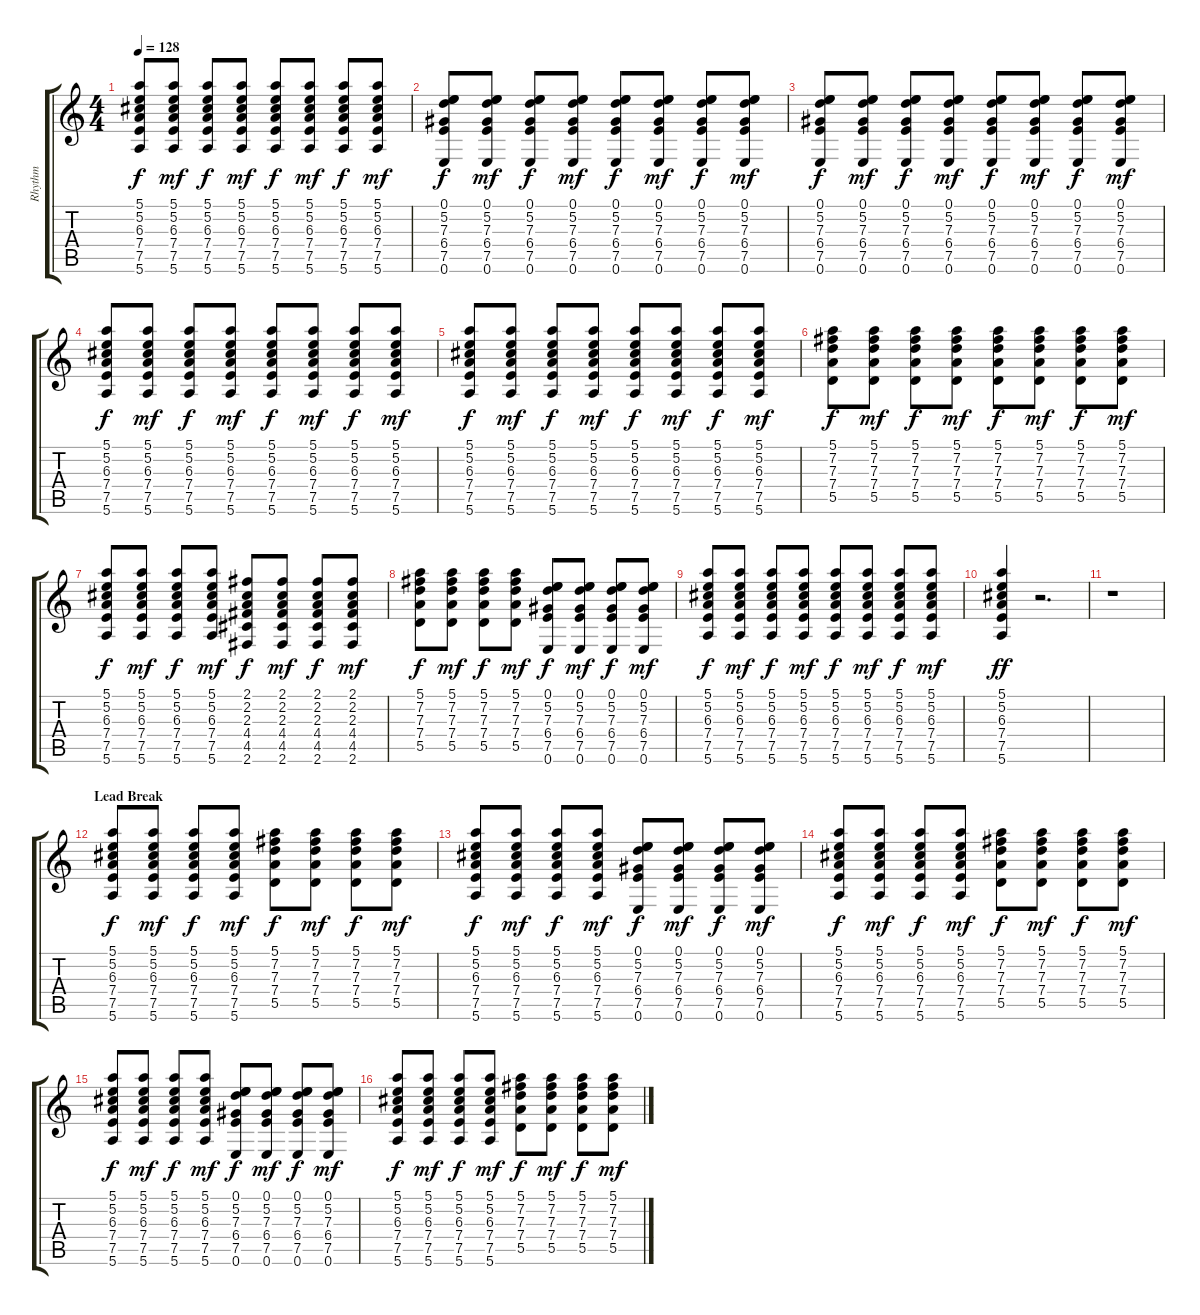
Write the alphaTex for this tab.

\track ("Rhythm" "Rhythm") {instrument electricguitarclean}
\staff {score tabs}
\tuning (E4 B3 G3 D3 A2 E2) {hide}
\ts (4 4)
\tempo 128
\clef g2
\ks c
(5.1 5.2 6.3 7.4 7.5 5.6).8{dy f} (5.1 5.2 6.3 7.4 7.5 5.6).8{dy mf} (5.1 5.2 6.3 7.4 7.5 5.6).8{dy f} (5.1 5.2 6.3 7.4 7.5 5.6).8{dy mf} (5.1 5.2 6.3 7.4 7.5 5.6).8{dy f} (5.1 5.2 6.3 7.4 7.5 5.6).8{dy mf} (5.1 5.2 6.3 7.4 7.5 5.6).8{dy f} (5.1 5.2 6.3 7.4 7.5 5.6).8{dy mf} |
(0.1 5.2 7.3 6.4 7.5 0.6).8{dy f} (0.1 5.2 7.3 6.4 7.5 0.6).8{dy mf} (0.1 5.2 7.3 6.4 7.5 0.6).8{dy f} (0.1 5.2 7.3 6.4 7.5 0.6).8{dy mf} (0.1 5.2 7.3 6.4 7.5 0.6).8{dy f} (0.1 5.2 7.3 6.4 7.5 0.6).8{dy mf} (0.1 5.2 7.3 6.4 7.5 0.6).8{dy f} (0.1 5.2 7.3 6.4 7.5 0.6).8{dy mf} |
(0.1 5.2 7.3 6.4 7.5 0.6).8{dy f} (0.1 5.2 7.3 6.4 7.5 0.6).8{dy mf} (0.1 5.2 7.3 6.4 7.5 0.6).8{dy f} (0.1 5.2 7.3 6.4 7.5 0.6).8{dy mf} (0.1 5.2 7.3 6.4 7.5 0.6).8{dy f} (0.1 5.2 7.3 6.4 7.5 0.6).8{dy mf} (0.1 5.2 7.3 6.4 7.5 0.6).8{dy f} (0.1 5.2 7.3 6.4 7.5 0.6).8{dy mf} |
(5.1 5.2 6.3 7.4 7.5 5.6).8{dy f} (5.1 5.2 6.3 7.4 7.5 5.6).8{dy mf} (5.1 5.2 6.3 7.4 7.5 5.6).8{dy f} (5.1 5.2 6.3 7.4 7.5 5.6).8{dy mf} (5.1 5.2 6.3 7.4 7.5 5.6).8{dy f} (5.1 5.2 6.3 7.4 7.5 5.6).8{dy mf} (5.1 5.2 6.3 7.4 7.5 5.6).8{dy f} (5.1 5.2 6.3 7.4 7.5 5.6).8{dy mf} |
(5.1 5.2 6.3 7.4 7.5 5.6).8{dy f} (5.1 5.2 6.3 7.4 7.5 5.6).8{dy mf} (5.1 5.2 6.3 7.4 7.5 5.6).8{dy f} (5.1 5.2 6.3 7.4 7.5 5.6).8{dy mf} (5.1 5.2 6.3 7.4 7.5 5.6).8{dy f} (5.1 5.2 6.3 7.4 7.5 5.6).8{dy mf} (5.1 5.2 6.3 7.4 7.5 5.6).8{dy f} (5.1 5.2 6.3 7.4 7.5 5.6).8{dy mf} |
(5.1 7.2 7.3 7.4 5.5).8{dy f} (5.1 7.2 7.3 7.4 5.5).8{dy mf} (5.1 7.2 7.3 7.4 5.5).8{dy f} (5.1 7.2 7.3 7.4 5.5).8{dy mf} (5.1 7.2 7.3 7.4 5.5).8{dy f} (5.1 7.2 7.3 7.4 5.5).8{dy mf} (5.1 7.2 7.3 7.4 5.5).8{dy f} (5.1 7.2 7.3 7.4 5.5).8{dy mf} |
(5.1 5.2 6.3 7.4 7.5 5.6).8{dy f} (5.1 5.2 6.3 7.4 7.5 5.6).8{dy mf} (5.1 5.2 6.3 7.4 7.5 5.6).8{dy f} (5.1 5.2 6.3 7.4 7.5 5.6).8{dy mf} (2.1 2.2 2.3 4.4 4.5 2.6).8{dy f} (2.1 2.2 2.3 4.4 4.5 2.6).8{dy mf} (2.1 2.2 2.3 4.4 4.5 2.6).8{dy f} (2.1 2.2 2.3 4.4 4.5 2.6).8{dy mf} |
(5.1 7.2 7.3 7.4 5.5).8{dy f} (5.1 7.2 7.3 7.4 5.5).8{dy mf} (5.1 7.2 7.3 7.4 5.5).8{dy f} (5.1 7.2 7.3 7.4 5.5).8{dy mf} (0.1 5.2 7.3 6.4 7.5 0.6).8{dy f} (0.1 5.2 7.3 6.4 7.5 0.6).8{dy mf} (0.1 5.2 7.3 6.4 7.5 0.6).8{dy f} (0.1 5.2 7.3 6.4 7.5 0.6).8{dy mf} |
(5.1 5.2 6.3 7.4 7.5 5.6).8{dy f} (5.1 5.2 6.3 7.4 7.5 5.6).8{dy mf} (5.1 5.2 6.3 7.4 7.5 5.6).8{dy f} (5.1 5.2 6.3 7.4 7.5 5.6).8{dy mf} (5.1 5.2 6.3 7.4 7.5 5.6).8{dy f} (5.1 5.2 6.3 7.4 7.5 5.6).8{dy mf} (5.1 5.2 6.3 7.4 7.5 5.6).8{dy f} (5.1 5.2 6.3 7.4 7.5 5.6).8{dy mf} |
(5.1 5.2 6.3 7.4 7.5 5.6).4{dy ff} r.2{d} |
r.1 |
\section ("" "Lead Break")
(5.1 5.2 6.3 7.4 7.5 5.6).8{dy f} (5.1 5.2 6.3 7.4 7.5 5.6).8{dy mf} (5.1 5.2 6.3 7.4 7.5 5.6).8{dy f} (5.1 5.2 6.3 7.4 7.5 5.6).8{dy mf} (5.1 7.2 7.3 7.4 5.5).8{dy f} (5.1 7.2 7.3 7.4 5.5).8{dy mf} (5.1 7.2 7.3 7.4 5.5).8{dy f} (5.1 7.2 7.3 7.4 5.5).8{dy mf} |
(5.1 5.2 6.3 7.4 7.5 5.6).8{dy f} (5.1 5.2 6.3 7.4 7.5 5.6).8{dy mf} (5.1 5.2 6.3 7.4 7.5 5.6).8{dy f} (5.1 5.2 6.3 7.4 7.5 5.6).8{dy mf} (0.1 5.2 7.3 6.4 7.5 0.6).8{dy f} (0.1 5.2 7.3 6.4 7.5 0.6).8{dy mf} (0.1 5.2 7.3 6.4 7.5 0.6).8{dy f} (0.1 5.2 7.3 6.4 7.5 0.6).8{dy mf} |
(5.1 5.2 6.3 7.4 7.5 5.6).8{dy f} (5.1 5.2 6.3 7.4 7.5 5.6).8{dy mf} (5.1 5.2 6.3 7.4 7.5 5.6).8{dy f} (5.1 5.2 6.3 7.4 7.5 5.6).8{dy mf} (5.1 7.2 7.3 7.4 5.5).8{dy f} (5.1 7.2 7.3 7.4 5.5).8{dy mf} (5.1 7.2 7.3 7.4 5.5).8{dy f} (5.1 7.2 7.3 7.4 5.5).8{dy mf} |
(5.1 5.2 6.3 7.4 7.5 5.6).8{dy f} (5.1 5.2 6.3 7.4 7.5 5.6).8{dy mf} (5.1 5.2 6.3 7.4 7.5 5.6).8{dy f} (5.1 5.2 6.3 7.4 7.5 5.6).8{dy mf} (0.1 5.2 7.3 6.4 7.5 0.6).8{dy f} (0.1 5.2 7.3 6.4 7.5 0.6).8{dy mf} (0.1 5.2 7.3 6.4 7.5 0.6).8{dy f} (0.1 5.2 7.3 6.4 7.5 0.6).8{dy mf} |
(5.1 5.2 6.3 7.4 7.5 5.6).8{dy f} (5.1 5.2 6.3 7.4 7.5 5.6).8{dy mf} (5.1 5.2 6.3 7.4 7.5 5.6).8{dy f} (5.1 5.2 6.3 7.4 7.5 5.6).8{dy mf} (5.1 7.2 7.3 7.4 5.5).8{dy f} (5.1 7.2 7.3 7.4 5.5).8{dy mf} (5.1 7.2 7.3 7.4 5.5).8{dy f} (5.1 7.2 7.3 7.4 5.5).8{dy mf}
